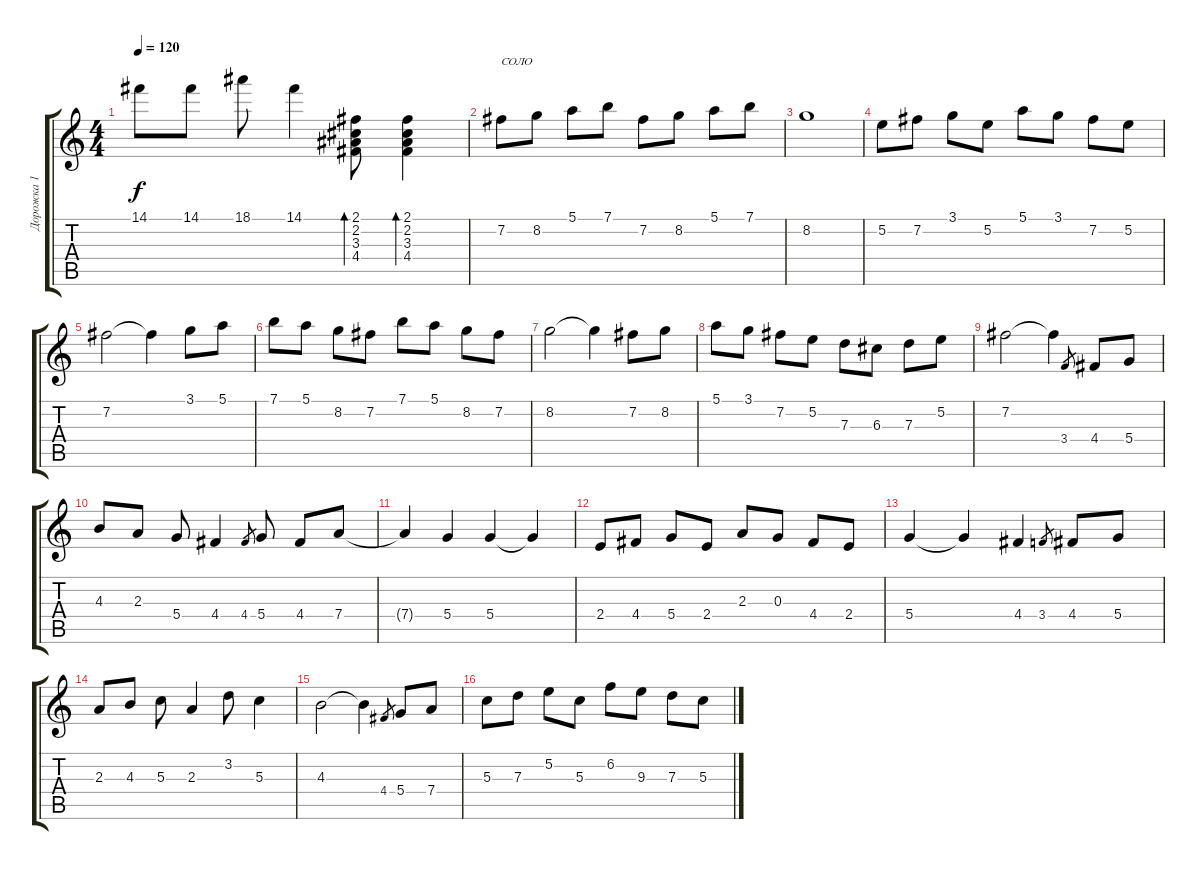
\track ("Дорожка 1" "Дорожка 1") {instrument acousticguitarsteel}
\staff {score tabs}
\tuning (E4 B3 G3 D3 A2 E2) {hide}
\ts (4 4)
\tempo 120
\clef g2
\ks c
14.1.8{dy f} 14.1.8 18.1.8 14.1.4 (2.1 2.2 3.3 4.4).8{bd 60} (2.1 2.2 3.3 4.4).4{bd 60} |
7.2.8{txt "СОЛО"} 8.2.8 5.1.8 7.1.8 7.2.8 8.2.8 5.1.8 7.1.8 |
8.2.1 |
5.2.8 7.2.8 3.1.8 5.2.8 5.1.8 3.1.8 7.2.8 5.2.8 |
7.2.2 7.2{t}.4 3.1.8 5.1.8 |
7.1.8 5.1.8 8.2.8 7.2.8 7.1.8 5.1.8 8.2.8 7.2.8 |
8.2.2 8.2{t}.4 7.2.8 8.2.8 |
5.1.8 3.1.8 7.2.8 5.2.8 7.3.8 6.3.8 7.3.8 5.2.8 |
7.2.2 7.2{t}.4 3.4.8{gr} 4.4.8 5.4.8 |
4.3.8 2.3.8 5.4.8 4.4.4 4.4.8{gr} 5.4.8 4.4.8 7.4.8 |
7.4{t}.4 5.4.4 5.4.4 5.4{t}.4 |
2.4.8 4.4.8 5.4.8 2.4.8 2.3.8 0.3.8 4.4.8 2.4.8 |
5.4.4 5.4{t}.4 4.4.4 3.4.8{gr} 4.4.8 5.4.8 |
2.3.8 4.3.8 5.3.8 2.3.4 3.2.8 5.3.4 |
4.3.2 4.3{t}.4 4.4.8{gr} 5.4.8 7.4.8 |
5.3.8 7.3.8 5.2.8 5.3.8 6.2.8 9.3.8 7.3.8 5.3.8
